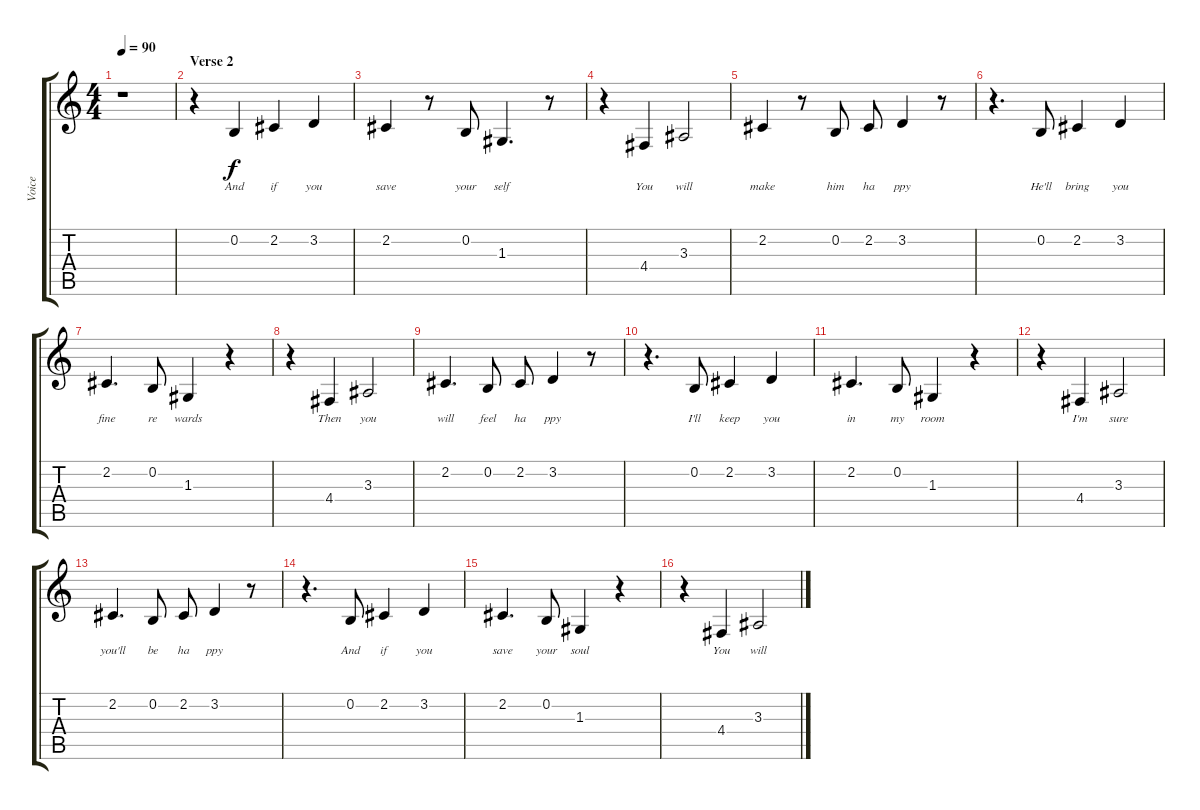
\track ("Voice" "Voice") {instrument flute}
\staff {score tabs}
\tuning (E4 B3 G3 D3 A2 E2) {hide}
\ts (4 4)
\tempo 90
\clef g2
\ks c
r.1{dy f} |
\section ("" "Verse 2")
r.4 0.2.4{lyrics (0 "And") lyrics (1 "") lyrics (2 "") lyrics (3 "") lyrics (4 "")} 2.2.4{lyrics (0 "if") lyrics (1 "") lyrics (2 "") lyrics (3 "") lyrics (4 "")} 3.2.4{lyrics (0 "you") lyrics (1 "") lyrics (2 "") lyrics (3 "") lyrics (4 "")} |
2.2.4{lyrics (0 "save") lyrics (1 "") lyrics (2 "") lyrics (3 "") lyrics (4 "")} r.8 0.2.8{lyrics (0 "your") lyrics (1 "") lyrics (2 "") lyrics (3 "") lyrics (4 "")} 1.3.4{d lyrics (0 "self") lyrics (1 "") lyrics (2 "") lyrics (3 "") lyrics (4 "")} r.8 |
r.4 4.4.4{lyrics (0 "You") lyrics (1 "") lyrics (2 "") lyrics (3 "") lyrics (4 "")} 3.3.2{lyrics (0 "will") lyrics (1 "") lyrics (2 "") lyrics (3 "") lyrics (4 "")} |
2.2.4{lyrics (0 "make") lyrics (1 "") lyrics (2 "") lyrics (3 "") lyrics (4 "")} r.8 0.2.8{lyrics (0 "him") lyrics (1 "") lyrics (2 "") lyrics (3 "") lyrics (4 "")} 2.2.8{lyrics (0 "ha") lyrics (1 "") lyrics (2 "") lyrics (3 "") lyrics (4 "")} 3.2.4{lyrics (0 "ppy") lyrics (1 "") lyrics (2 "") lyrics (3 "") lyrics (4 "")} r.8 |
r.4{d} 0.2.8{lyrics (0 "He'll") lyrics (1 "") lyrics (2 "") lyrics (3 "") lyrics (4 "")} 2.2.4{lyrics (0 "bring") lyrics (1 "") lyrics (2 "") lyrics (3 "") lyrics (4 "")} 3.2.4{lyrics (0 "you") lyrics (1 "") lyrics (2 "") lyrics (3 "") lyrics (4 "")} |
2.2.4{d lyrics (0 "fine") lyrics (1 "") lyrics (2 "") lyrics (3 "") lyrics (4 "")} 0.2.8{lyrics (0 "re") lyrics (1 "") lyrics (2 "") lyrics (3 "") lyrics (4 "")} 1.3.4{lyrics (0 "wards") lyrics (1 "") lyrics (2 "") lyrics (3 "") lyrics (4 "")} r.4 |
r.4 4.4.4{lyrics (0 "Then") lyrics (1 "") lyrics (2 "") lyrics (3 "") lyrics (4 "")} 3.3.2{lyrics (0 "you") lyrics (1 "") lyrics (2 "") lyrics (3 "") lyrics (4 "")} |
2.2.4{d lyrics (0 "will") lyrics (1 "") lyrics (2 "") lyrics (3 "") lyrics (4 "")} 0.2.8{lyrics (0 "feel") lyrics (1 "") lyrics (2 "") lyrics (3 "") lyrics (4 "")} 2.2.8{lyrics (0 "ha") lyrics (1 "") lyrics (2 "") lyrics (3 "") lyrics (4 "")} 3.2.4{lyrics (0 "ppy") lyrics (1 "") lyrics (2 "") lyrics (3 "") lyrics (4 "")} r.8 |
r.4{d} 0.2.8{lyrics (0 "I'll") lyrics (1 "") lyrics (2 "") lyrics (3 "") lyrics (4 "")} 2.2.4{lyrics (0 "keep") lyrics (1 "") lyrics (2 "") lyrics (3 "") lyrics (4 "")} 3.2.4{lyrics (0 "you") lyrics (1 "") lyrics (2 "") lyrics (3 "") lyrics (4 "")} |
2.2.4{d lyrics (0 "in") lyrics (1 "") lyrics (2 "") lyrics (3 "") lyrics (4 "")} 0.2.8{lyrics (0 "my") lyrics (1 "") lyrics (2 "") lyrics (3 "") lyrics (4 "")} 1.3.4{lyrics (0 "room") lyrics (1 "") lyrics (2 "") lyrics (3 "") lyrics (4 "")} r.4 |
r.4 4.4.4{lyrics (0 "I'm") lyrics (1 "") lyrics (2 "") lyrics (3 "") lyrics (4 "")} 3.3.2{lyrics (0 "sure") lyrics (1 "") lyrics (2 "") lyrics (3 "") lyrics (4 "")} |
2.2.4{d lyrics (0 "you'll") lyrics (1 "") lyrics (2 "") lyrics (3 "") lyrics (4 "")} 0.2.8{lyrics (0 "be") lyrics (1 "") lyrics (2 "") lyrics (3 "") lyrics (4 "")} 2.2.8{lyrics (0 "ha") lyrics (1 "") lyrics (2 "") lyrics (3 "") lyrics (4 "")} 3.2.4{lyrics (0 "ppy") lyrics (1 "") lyrics (2 "") lyrics (3 "") lyrics (4 "")} r.8 |
r.4{d} 0.2.8{lyrics (0 "And") lyrics (1 "") lyrics (2 "") lyrics (3 "") lyrics (4 "")} 2.2.4{lyrics (0 "if") lyrics (1 "") lyrics (2 "") lyrics (3 "") lyrics (4 "")} 3.2.4{lyrics (0 "you") lyrics (1 "") lyrics (2 "") lyrics (3 "") lyrics (4 "")} |
2.2.4{d lyrics (0 "save") lyrics (1 "") lyrics (2 "") lyrics (3 "") lyrics (4 "")} 0.2.8{lyrics (0 "your") lyrics (1 "") lyrics (2 "") lyrics (3 "") lyrics (4 "")} 1.3.4{lyrics (0 "soul") lyrics (1 "") lyrics (2 "") lyrics (3 "") lyrics (4 "")} r.4 |
r.4 4.4.4{lyrics (0 "You") lyrics (1 "") lyrics (2 "") lyrics (3 "") lyrics (4 "")} 3.3.2{lyrics (0 "will") lyrics (1 "") lyrics (2 "") lyrics (3 "") lyrics (4 "")}
